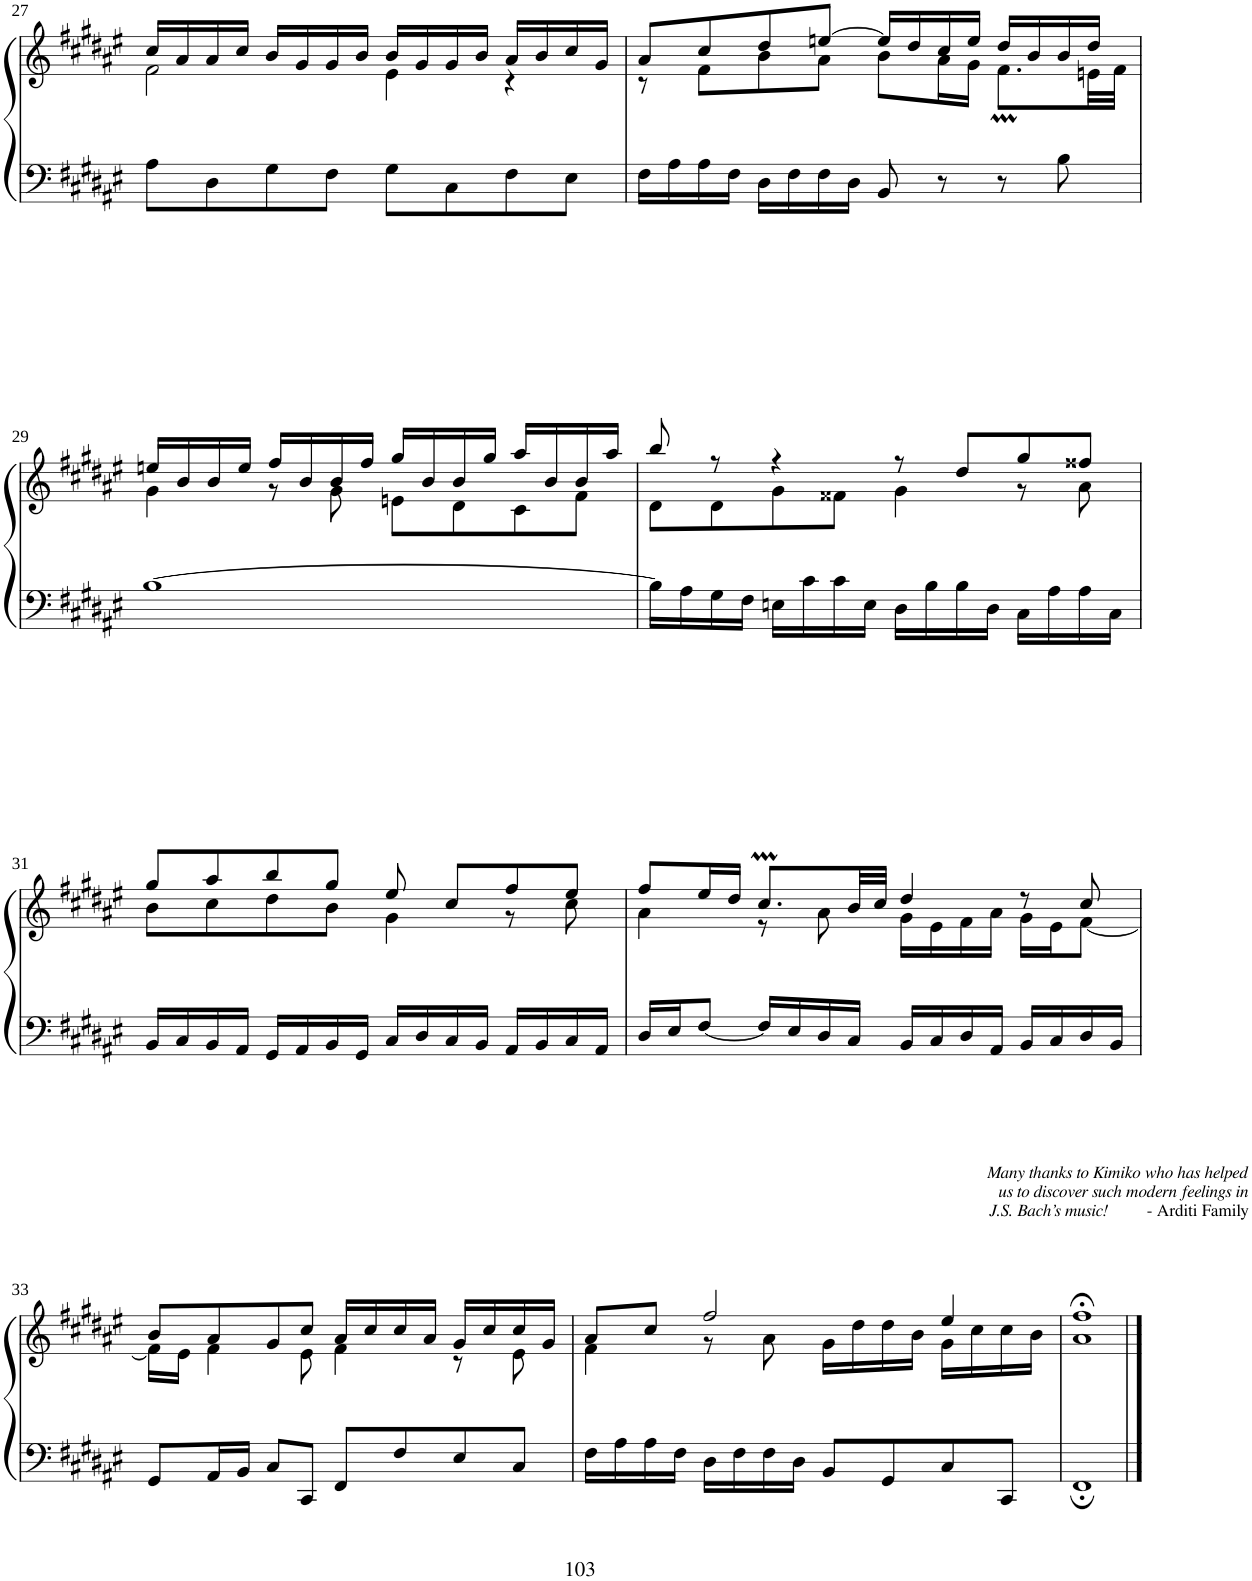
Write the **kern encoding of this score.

**kern	**kern
*part1	*part1
*staff2	*staff1
*I"Piano	*
*I'Pno	*
!!LO:PB:g=z
*clefF4	*clefG2
*k[f#c#g#d#a#e#]	*k[f#c#g#d#a#e#]
*M4/4	*M4/4
*met(c)	*met(c)
=27	=27
*	*^
8A#\L	16cc#/LL	2f#\
.	16a#/	.
8D#\	16a#/	.
.	16cc#/JJ	.
8G#\	16b/LL	.
.	16g#/	.
8F#\J	16g#/	.
.	16b/JJ	.
8G#\L	16b/LL	4e#\
.	16g#/	.
8C#\	16g#/	.
.	16b/JJ	.
8F#\	16a#/LL	4r
.	16b/	.
8E#\J	16cc#/	.
.	16g#/JJ	.
=28	=28	=28
16F#\LL	8a#/L	8r
16A#\	.	.
16A#\	8cc#/	8f#\L
16F#\JJ	.	.
16D#\LL	8dd#/	8b\
16F#\	.	.
16F#\	[8een/J	8a#\J
16D#\JJ	.	.
8BB/	16ee/LL]	8b\L
.	16dd#/	.
8r	16cc#/	16a#\L
.	16ee/JJ	16g#\JJ
8r	16dd#/LL	8.f#M\L
.	16b/	.
8B\	16b/	.
.	16dd#/JJ	32en\LL
.	.	32f#\JJJ
!!LO:LB:g=z	!!
=29	=29	=29
[1B	16een/LL	4g#\
.	16b/	.
.	16b/	.
.	16ee/JJ	.
.	16ff#/LL	8r
.	16b/	.
.	16b/	8g#\
.	16ff#/JJ	.
.	16gg#/LL	8en\L
.	16b/	.
.	16b/	8d#\
.	16gg#/JJ	.
.	16aa#/LL	8c#\
.	16b/	.
.	16b/	8f#\J
.	16aa#/JJ	.
=30	=30	=30
16B\LL]	8bb/	8d#\L
16A#\	.	.
16G#\	8r	8d#\
16F#\JJ	.	.
16En\LL	4r	8g#\
16c#\	.	.
16c#\	.	8f##X\J
16E\JJ	.	.
16D#\LL	8r	4g#\
16B\	.	.
16B\	8dd#/L	.
16D#\JJ	.	.
16C#\LL	8gg#/	8r
16A#\	.	.
16A#\	8ff##X/J	8a#\
16C#\JJ	.	.
!!LO:LB:g=z	!!
=31	=31	=31
16BB/LL	8gg#/L	8b\L
16C#/	.	.
16BB/	8aa#/	8cc#\
16AA#/JJ	.	.
16GG#/LL	8bb/	8dd#\
16AA#/	.	.
16BB/	8gg#/J	8b\J
16GG#/JJ	.	.
16C#/LL	8ee#/	4g#\
16D#/	.	.
16C#/	8cc#/L	.
16BB/JJ	.	.
16AA#/LL	8ff#/	8r
16BB/	.	.
16C#/	8ee#/J	8cc#\
16AA#/JJ	.	.
=32	=32	=32
16D#/LL	8ff#/L	4a#\
16E#/J	.	.
[8F#/J	16ee#/L	.
.	16dd#/JJ	.
16F#/LL]	8.cc#M/L	8r
16E#/	.	.
16D#/	.	8a#\
16C#/JJ	32b/LL	.
.	32cc#/JJJ	.
16BB/LL	4dd#/	16g#\LL
16C#/	.	16e#\
16D#/	.	16f#\
16AA#/JJ	.	16a#\JJ
16BB/LL	8r	16g#\LL
16C#/	.	16e#\J
16D#/	8cc#/	[8f#\J
16BB/JJ	.	.
!!LO:LB:g=z	!!
=33	=33	=33
8GG#/L	8b/L	16f#\LL]
.	.	16e#\JJ
16AA#/L	8a#/	4f#\
16BB/JJ	.	.
8C#/L	8g#/	.
8CC#/J	8cc#/J	8e#\
8FF#/L	16a#/LL	4f#\
.	16cc#/	.
8F#/	16cc#/	.
.	16a#/JJ	.
8E#/	16g#/LL	8r
.	16cc#/	.
8C#/J	16cc#/	8e#\
.	16g#/JJ	.
=34	=34	=34
16F#\LL	8a#/L	4f#\
16A#\	.	.
16A#\	8cc#/J	.
16F#\JJ	.	.
16D#\LL	2ff#/	8r
16F#\	.	.
16F#\	.	8a#\
16D#\JJ	.	.
8BB/L	.	16g#\LL
.	.	16dd#\
8GG#/	.	16dd#\
.	.	16b\JJ
8C#/	4ee#/	16g#\LL
.	.	16cc#\
8CC#/J	.	16cc#\
.	.	16b\JJ
=35	=35	=35
!	!LO:TX:a:i:t=Many thanks to Kimiko who has helped	!
!	!LO:TX:a:t=us to discover such modern feelings in	!
!	!LO:TX:a:t=J.S. Bach’s music!	!
!	!LO:TX:a:t=- Arditi Family	!
1FF#;	1ff#;<	1a#
*	*v	*v
==	==
*-	*-
